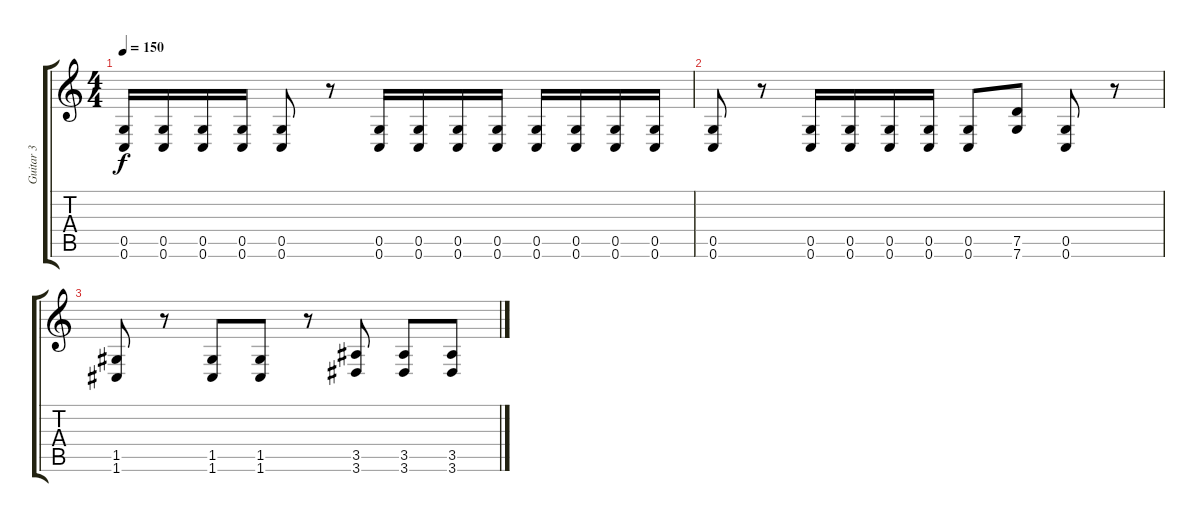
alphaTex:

\track ("Guitar 3" "Guitar 3") {instrument distortionguitar}
\staff {score tabs}
\tuning (D4 A3 F3 C3 G2 C2) {hide}
\ts (4 4)
\tempo 150
\clef g2
\ks c
(0.5 0.6).16{dy f} (0.5 0.6).16 (0.5 0.6).16 (0.5 0.6).16 (0.5 0.6).8 r.8 (0.5 0.6).16 (0.5 0.6).16 (0.5 0.6).16 (0.5 0.6).16 (0.5 0.6).16 (0.5 0.6).16 (0.5 0.6).16 (0.5 0.6).16 |
(0.5 0.6).8 r.8 (0.5 0.6).16 (0.5 0.6).16 (0.5 0.6).16 (0.5 0.6).16 (0.5 0.6).8 (7.5 7.6).8 (0.5 0.6).8 r.8 |
(1.5 1.6).8 r.8 (1.5 1.6).8 (1.5 1.6).8 r.8 (3.5 3.6).8 (3.5 3.6).8 (3.5 3.6).8
